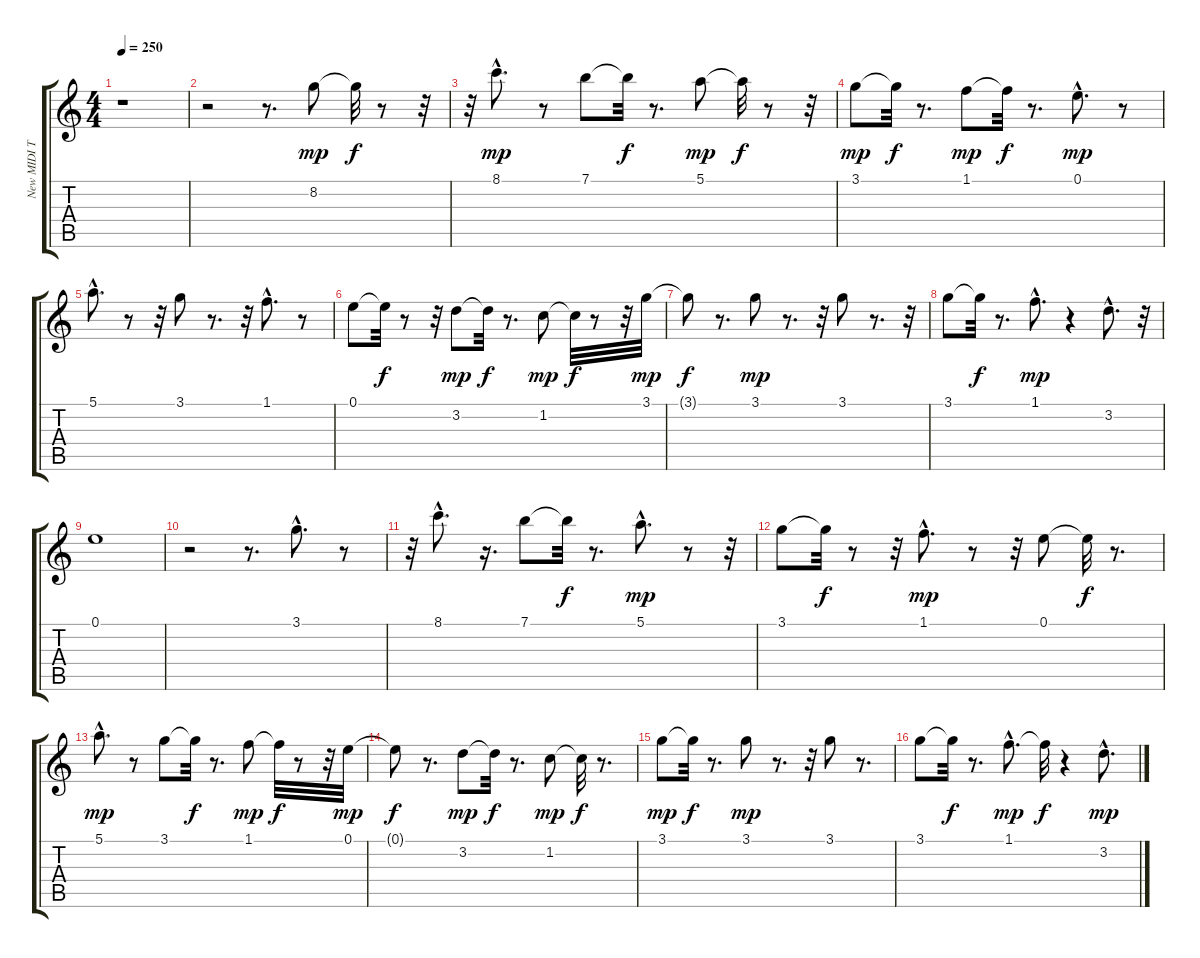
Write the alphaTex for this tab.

\track ("New MIDI Track" "New MIDI T") {instrument electricguitarmuted}
\staff {score tabs}
\tuning (E4 B3 G3 D3 A2 E2) {hide}
\ts (4 4)
\tempo 250
\clef g2
\ks c
r.1{dy mp} |
r.2 r.8{d} 8.2.8 8.2{t}.32{dy f} r.8 r.32 |
r.32 8.1{hac}.8{d dy mp} r.8 7.1.8 7.1{t}.32{dy f} r.8{d} 5.1.8{dy mp} 5.1{t}.32{dy f} r.8 r.32 |
3.1.8{dy mp} 3.1{t}.32{dy f} r.8{d} 1.1.8{dy mp} 1.1{t}.32{dy f} r.8{d} 0.1{hac}.8{d dy mp} r.8 |
5.1{hac}.8{d} r.8 r.32 3.1.8 r.8{d} r.32 1.1{hac}.8{d} r.8 |
0.1.8 0.1{t}.32{dy f} r.8 r.32 3.2.8{dy mp} 3.2{t}.32{dy f} r.8{d} 1.2.8{dy mp} 1.2{t}.32{dy f} r.8 r.32 3.1.32{dy mp} |
3.1{t}.8{dy f} r.8{d} 3.1.8{dy mp} r.8{d} r.32 3.1.8 r.8{d} r.32 |
3.1.8 3.1{t}.32{dy f} r.8{d} 1.1{hac}.8{d dy mp} r.4 3.2{hac}.8{d} r.32 |
0.1.1 |
r.2 r.8{d} 3.1{hac}.8{d} r.8 |
r.32 8.1{hac}.8{d} r.16{d} 7.1.8 7.1{t}.32{dy f} r.8{d} 5.1{hac}.8{d dy mp} r.8 r.32 |
3.1.8 3.1{t}.32{dy f} r.8 r.32 1.1{hac}.8{d dy mp} r.8 r.32 0.1.8 0.1{t}.32{dy f} r.8{d} |
5.1{hac}.8{d dy mp} r.8 3.1.8 3.1{t}.32{dy f} r.8{d} 1.1.8{dy mp} 1.1{t}.32{dy f} r.8 r.32 0.1.32{dy mp} |
0.1{t}.8{dy f} r.8{d} 3.2.8{dy mp} 3.2{t}.32{dy f} r.8{d} 1.2.8{dy mp} 1.2{t}.32{dy f} r.8{d} |
3.1.8{dy mp} 3.1{t}.32{dy f} r.8{d} 3.1.8{dy mp} r.8{d} r.32 3.1.8 r.8{d} |
3.1.8 3.1{t}.32{dy f} r.8{d} 1.1{hac}.8{d dy mp} 1.1{t}.32{dy f} r.4 3.2{hac}.8{d dy mp}
